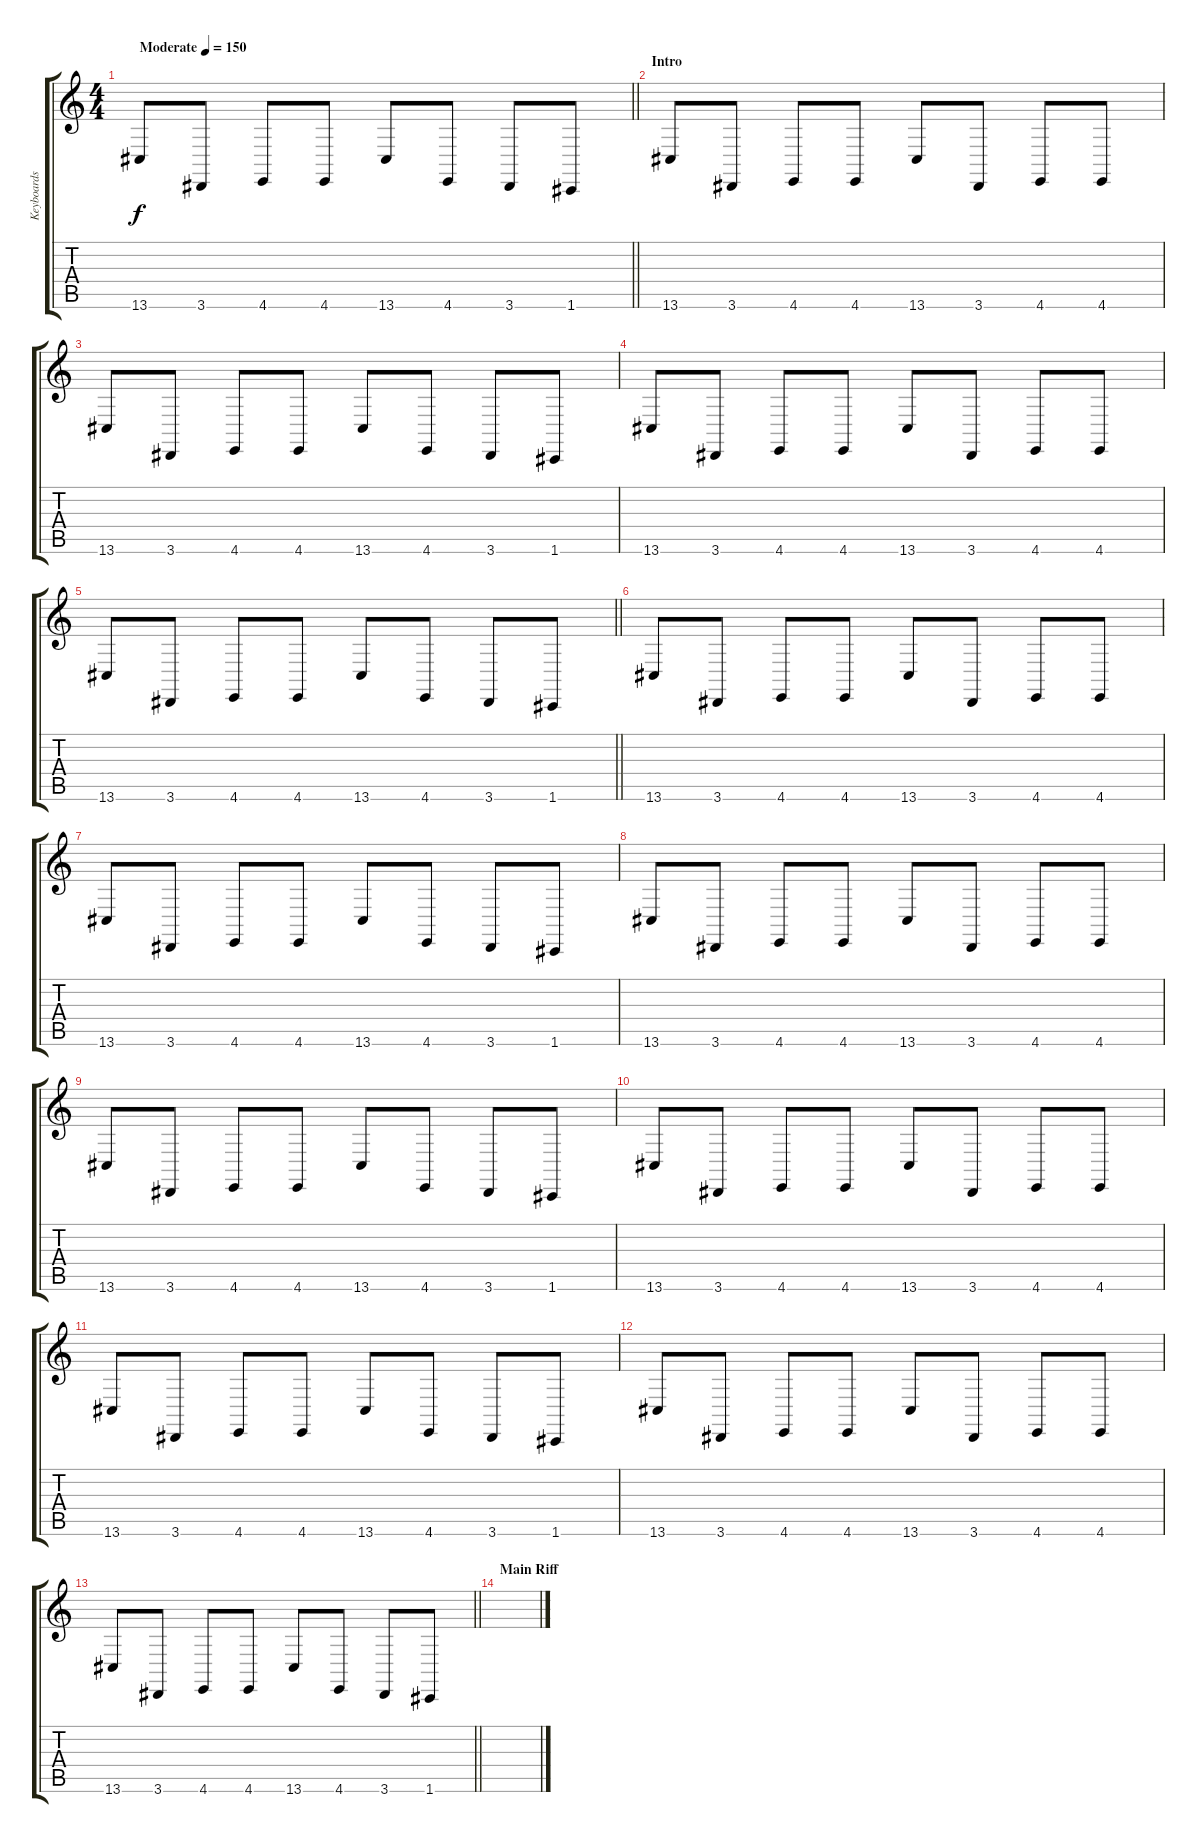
\track ("Keyboards II" "Keyboards ") {instrument lead2sawtooth}
\staff {score tabs}
\tuning (D4 A3 F3 C3 G2 C2) {hide}
\ts (4 4)
\tempo (150 "Moderate")
\clef g2
\barLineRight lightlight
\ks c
13.6.8{dy f volume 0 instrument lead2sawtooth} 3.6.8 4.6.8 4.6.8{volume 13} 13.6.8 4.6.8 3.6.8 1.6.8 |
\section ("" "Intro")
13.6.8 3.6.8 4.6.8 4.6.8 13.6.8 3.6.8 4.6.8 4.6.8 |
13.6.8 3.6.8 4.6.8 4.6.8 13.6.8 4.6.8 3.6.8 1.6.8 |
13.6.8 3.6.8 4.6.8 4.6.8 13.6.8 3.6.8 4.6.8 4.6.8 |
\barLineRight lightlight
13.6.8 3.6.8 4.6.8 4.6.8 13.6.8 4.6.8 3.6.8 1.6.8 |
\section ("" "")
13.6.8{volume 10} 3.6.8 4.6.8 4.6.8 13.6.8 3.6.8 4.6.8 4.6.8 |
13.6.8 3.6.8 4.6.8 4.6.8 13.6.8 4.6.8 3.6.8 1.6.8 |
13.6.8 3.6.8 4.6.8 4.6.8 13.6.8 3.6.8 4.6.8 4.6.8 |
13.6.8 3.6.8 4.6.8 4.6.8 13.6.8 4.6.8 3.6.8 1.6.8 |
13.6.8 3.6.8 4.6.8 4.6.8 13.6.8 3.6.8 4.6.8 4.6.8 |
13.6.8 3.6.8 4.6.8 4.6.8 13.6.8 4.6.8 3.6.8 1.6.8 |
13.6.8 3.6.8 4.6.8 4.6.8 13.6.8 3.6.8 4.6.8 4.6.8 |
\barLineRight lightlight
13.6.8 3.6.8 4.6.8 4.6.8 13.6.8 4.6.8 3.6.8 1.6.8 |
\section ("" "Main Riff")
